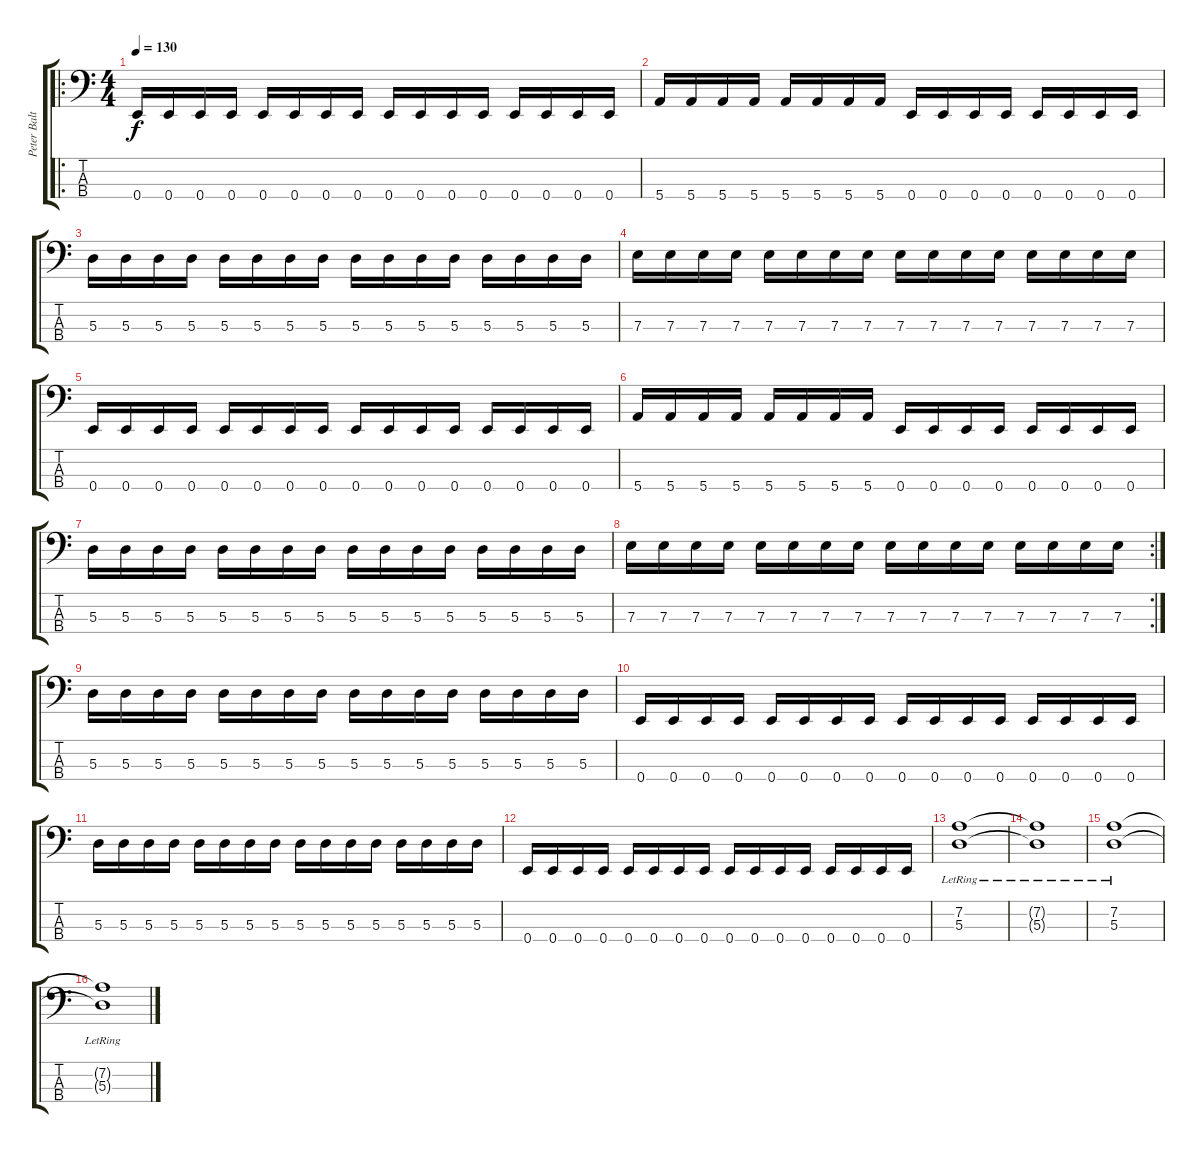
\track ("Peter Baltes" "Peter Balt") {instrument electricbassfinger}
\staff {score tabs}
\tuning (G2 D2 A1 E1) {hide}
\ro
\ts (4 4)
\tempo 130
\clef f4
\ks c
0.4.16{dy f} 0.4.16 0.4.16 0.4.16 0.4.16 0.4.16 0.4.16 0.4.16 0.4.16 0.4.16 0.4.16 0.4.16 0.4.16 0.4.16 0.4.16 0.4.16 |
5.4.16 5.4.16 5.4.16 5.4.16 5.4.16 5.4.16 5.4.16 5.4.16 0.4.16 0.4.16 0.4.16 0.4.16 0.4.16 0.4.16 0.4.16 0.4.16 |
5.3.16 5.3.16 5.3.16 5.3.16 5.3.16 5.3.16 5.3.16 5.3.16 5.3.16 5.3.16 5.3.16 5.3.16 5.3.16 5.3.16 5.3.16 5.3.16 |
7.3.16 7.3.16 7.3.16 7.3.16 7.3.16 7.3.16 7.3.16 7.3.16 7.3.16 7.3.16 7.3.16 7.3.16 7.3.16 7.3.16 7.3.16 7.3.16 |
0.4.16 0.4.16 0.4.16 0.4.16 0.4.16 0.4.16 0.4.16 0.4.16 0.4.16 0.4.16 0.4.16 0.4.16 0.4.16 0.4.16 0.4.16 0.4.16 |
5.4.16 5.4.16 5.4.16 5.4.16 5.4.16 5.4.16 5.4.16 5.4.16 0.4.16 0.4.16 0.4.16 0.4.16 0.4.16 0.4.16 0.4.16 0.4.16 |
5.3.16 5.3.16 5.3.16 5.3.16 5.3.16 5.3.16 5.3.16 5.3.16 5.3.16 5.3.16 5.3.16 5.3.16 5.3.16 5.3.16 5.3.16 5.3.16 |
\rc 2
7.3.16 7.3.16 7.3.16 7.3.16 7.3.16 7.3.16 7.3.16 7.3.16 7.3.16 7.3.16 7.3.16 7.3.16 7.3.16 7.3.16 7.3.16 7.3.16 |
5.3.16 5.3.16 5.3.16 5.3.16 5.3.16 5.3.16 5.3.16 5.3.16 5.3.16 5.3.16 5.3.16 5.3.16 5.3.16 5.3.16 5.3.16 5.3.16 |
0.4.16 0.4.16 0.4.16 0.4.16 0.4.16 0.4.16 0.4.16 0.4.16 0.4.16 0.4.16 0.4.16 0.4.16 0.4.16 0.4.16 0.4.16 0.4.16 |
5.3.16 5.3.16 5.3.16 5.3.16 5.3.16 5.3.16 5.3.16 5.3.16 5.3.16 5.3.16 5.3.16 5.3.16 5.3.16 5.3.16 5.3.16 5.3.16 |
0.4.16 0.4.16 0.4.16 0.4.16 0.4.16 0.4.16 0.4.16 0.4.16 0.4.16 0.4.16 0.4.16 0.4.16 0.4.16 0.4.16 0.4.16 0.4.16 |
(7.2{lr} 5.3{lr}).1 |
(7.2{lr t} 5.3{lr t}).1 |
(7.2{lr} 5.3{lr}).1 |
(7.2{lr t} 5.3{lr t}).1
